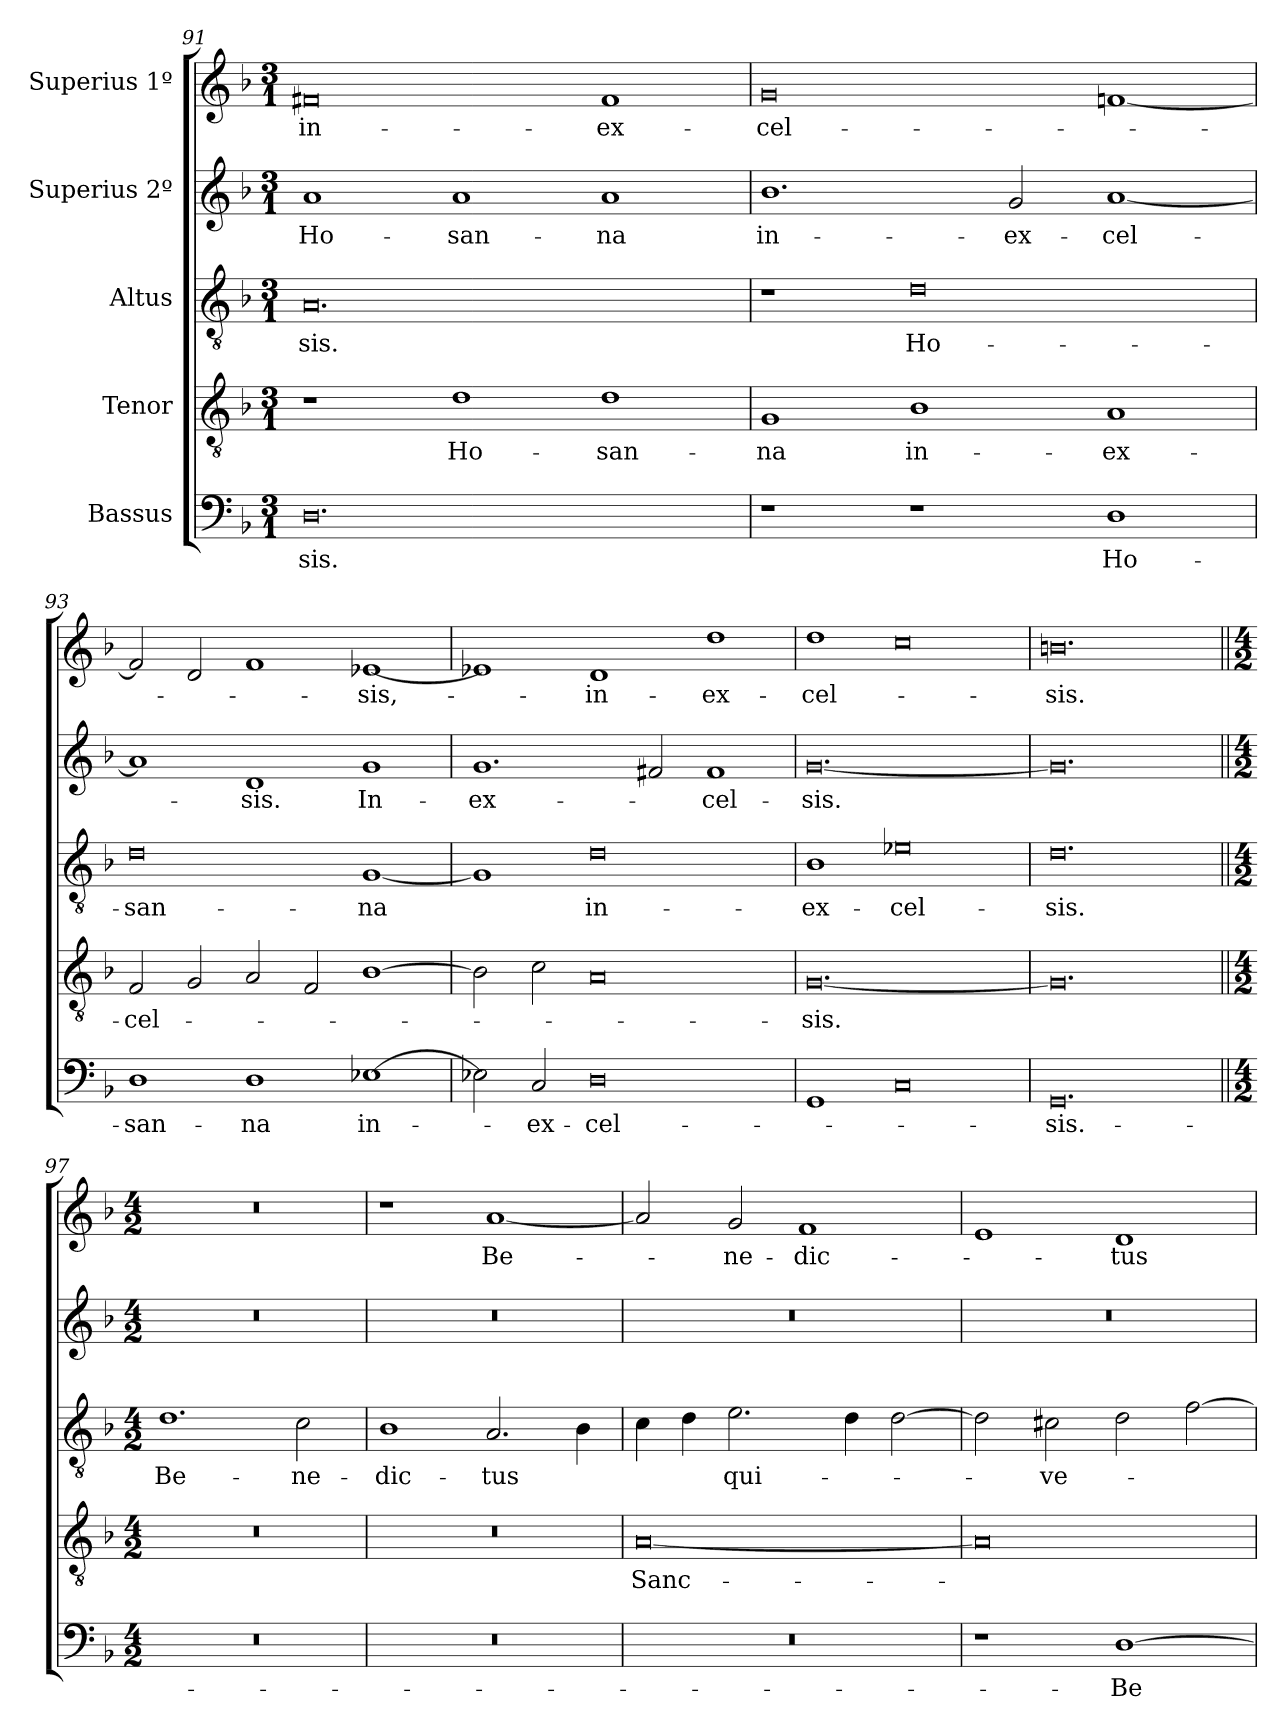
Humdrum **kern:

**kern	**text	**kern	**text	**kern	**text	**kern	**text	**kern	**text
*part5	*part5	*part4	*part4	*part3	*part3	*part2	*part2	*part1	*part1
*staff5	*staff5	*staff4	*staff4	*staff3	*staff3	*staff2	*staff2	*staff1	*staff1
*I"Bassus	*	*I"Tenor	*	*I"Altus	*	*I"Superius 2º	*	*I"Superius 1º	*
*clefF4	*	*clefGv2	*	*clefGv2	*	*clefG2	*	*clefG2	*
*k[b-]	*	*k[b-]	*	*k[b-]	*	*k[b-]	*	*k[b-]	*
*M3/1	*	*M3/1	*	*M3/1	*	*M3/1	*	*M3/1	*
=91	=91	=91	=91	=91	=91	=91	=91	=91	=91
0.D\	-sis.	1r	.	0.A/	-sis.	1a/	Ho-	0f#X/	in-
.	.	1d\	Ho-	.	.	1a/	-san-	.	.
.	.	1d\	-san-	.	.	1a/	-na	1f#/	ex-
=92	=92	=92	=92	=92	=92	=92	=92	=92	=92
1r	.	1G/	-na	1r	.	1.b-\	in-	0g/	-cel-
1r	.	1B-\	in-	0d\	Ho-	.	.	.	.
.	.	.	.	.	.	2g/	ex-	.	.
1D\	Ho-	1A/	ex-	.	.	[1a/	-cel-	[1fn/	.
=93	=93	=93	=93	=93	=93	=93	=93	=93	=93
1D\	-san-	2F/	-cel-	0d\	-san-	1a/]	.	2f/]	.
.	.	2G/	.	.	.	.	.	2d/	.
1D\	-na	2A/	.	.	.	1d/	-sis.	1f/	.
.	.	2F/	.	.	.	.	.	.	.
[1E-X\	in-	[1B-\	.	[1G/	-na	1g/	In-	[1e-X/	sis,-
=94	=94	=94	=94	=94	=94	=94	=94	=94	=94
2E-X\]	.	2B-\]	.	1G/]	.	1.g/	ex-	1e-X/]	.
2C/	ex-	2c\	.	.	.	.	.	.	.
0D\	-cel-	0A/	.	0d\	in-	.	.	1d/	in-
.	.	.	.	.	.	2f#X/	.	.	.
.	.	.	.	.	.	1f#/	-cel-	1dd\	ex-
=95	=95	=95	=95	=95	=95	=95	=95	=95	=95
1GG/	.	[0.G/	-sis.	1B-\	ex-	[0.g/	-sis.	1dd\	-cel-
0C/	.	.	.	0e-X\	-cel-	.	.	0cc\	.
=96	=96	=96	=96	=96	=96	=96	=96	=96	=96
0.GG/	sis.-	0.G/]	.	0.d\	-sis.	0.g/]	.	0.bn\	-sis.
=97||	=97||	=97||	=97||	=97||	=97||	=97||	=97||	=97||	=97||
*M4/2	*	*M4/2	*	*M4/2	*	*M4/2	*	*M4/2	*
0r	.	0r	.	1.d\	Be-	0r	.	0r	.
.	.	.	.	2c\	-ne-	.	.	.	.
=98	=98	=98	=98	=98	=98	=98	=98	=98	=98
0r	.	0r	.	1B-\	-dic-	0r	.	1r	.
.	.	.	.	2.A/	-tus	.	.	[1a/	Be-
.	.	.	.	4B-\	.	.	.	.	.
=99	=99	=99	=99	=99	=99	=99	=99	=99	=99
0r	.	[0A/	Sanc-	4c\	.	0r	.	2a/]	.
.	.	.	.	4d\	.	.	.	.	.
.	.	.	.	2.e\	qui-	.	.	2g/	-ne-
.	.	.	.	.	.	.	.	1f/	-dic-
.	.	.	.	4d\	.	.	.	.	.
.	.	.	.	[2d\	.	.	.	.	.
=100	=100	=100	=100	=100	=100	=100	=100	=100	=100
1r	.	0A/]	.	2d\]	.	0r	.	1e/	.
.	.	.	.	2c#X\	ve-	.	.	.	.
[1D\	Be-	.	.	2d\	.	.	.	1d/	-tus
.	.	.	.	[2f\	.	.	.	.	.
=	=	=	=	=	=	=	=	=	=
*-	*-	*-	*-	*-	*-	*-	*-	*-	*-
